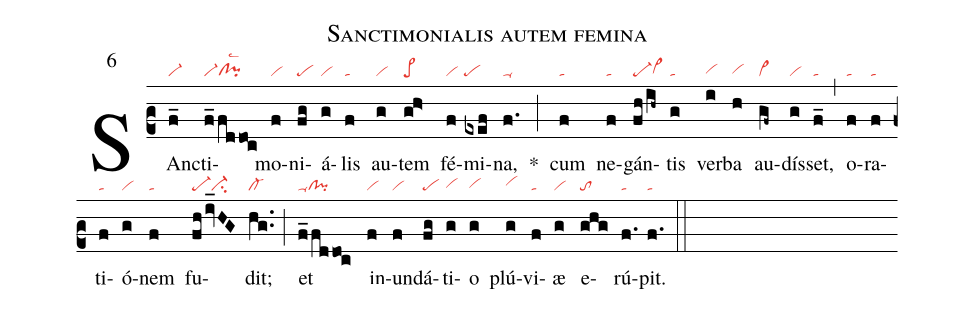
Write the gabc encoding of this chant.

name: Sanctimonialis autem femina;
mode: 6;
nabc-lines: 1;
%%
(c2)
SAnc(f_|vi-)ti(f_fddo!c|vi-cl!pilsc2)mo(f|vi)ni(fg|pe)á(g|vi)lis(f|ta) au(g|vi)tem(g!h>|pe>) fé(f|vi)mi(exef|pe)na,(f.|ta-) *(;)
cum(f|ta) ne(f|ta)gán(fh/ih~|pe-vi>hg)tis(g|ta) ver(i|vihg)ba(h|vihg) au(gf~|vi>)dís(g|vi)set,(f_|ta) (,)
o(f|ta)ra(f|ta)ti(f|ta)ó(g|vi)nem(f|ta) fu(fh/iv_HG|pe-ci-)dit;(hg..|cl-) (;)
et(f_fddo!c|ta-cl!pi) in(f|vi)un(f|vi)dá(fg|pe)ti(g|vihg)o(g|vihg) plú(g|vihh)vi(f|ta)æ(g|vi) e(ghg|to)rú(f.|ta)pit.(f.|ta) (::)
